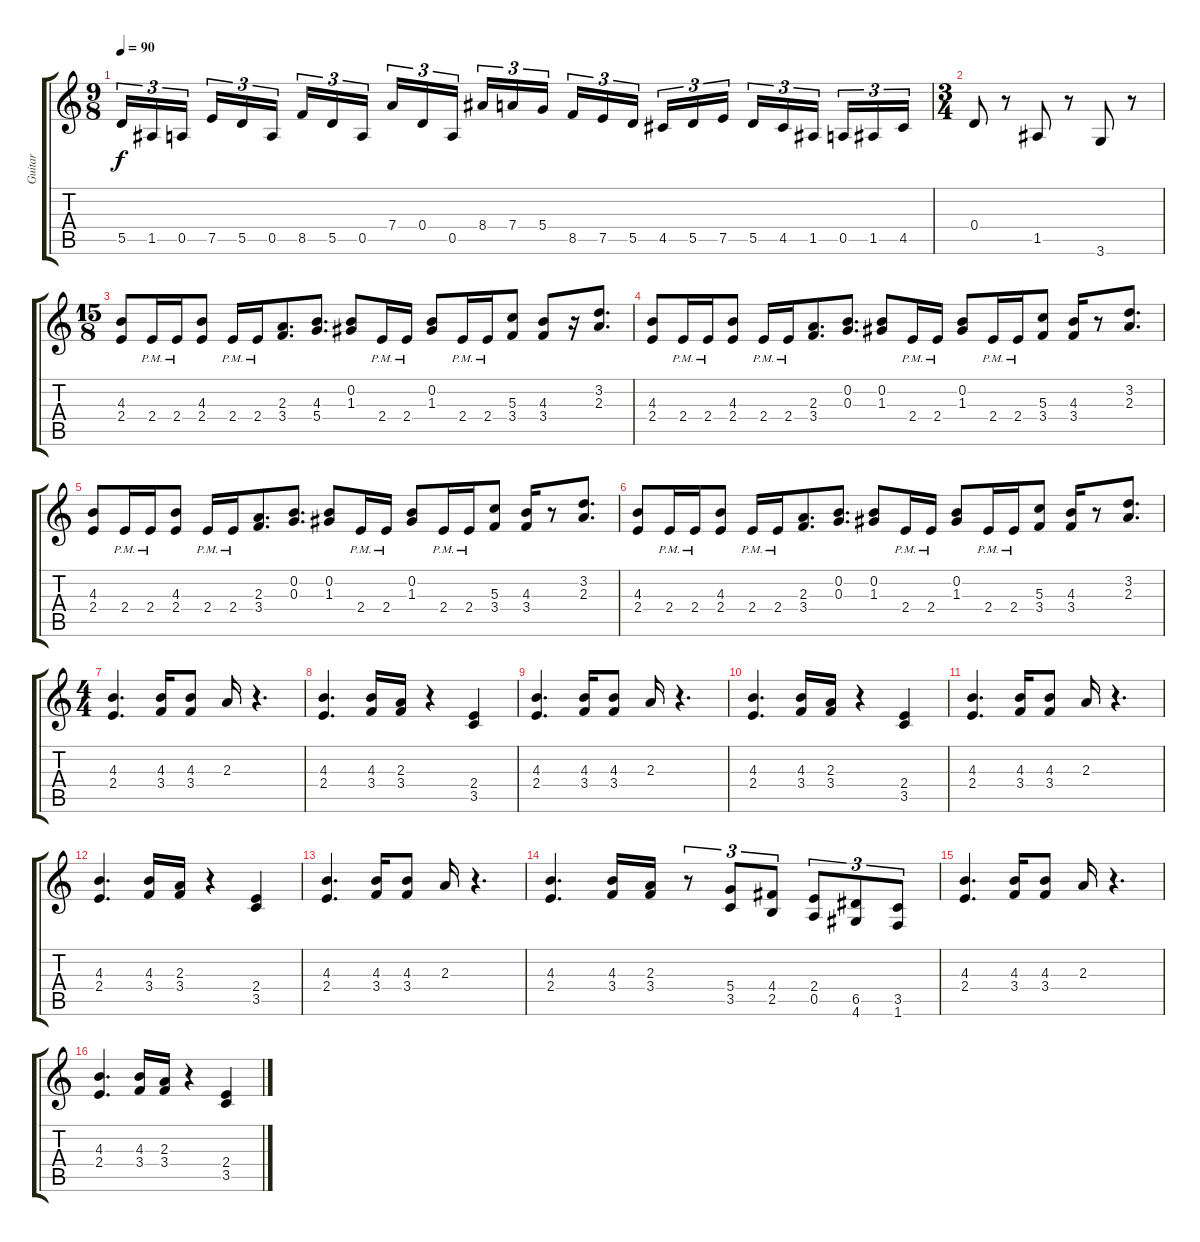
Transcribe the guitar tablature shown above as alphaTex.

\track ("Guitar" "Guitar") {instrument distortionguitar}
\staff {score tabs}
\tuning (E4 B3 G3 D3 A2 E2) {hide}
\ts (9 8)
\tempo 90
\clef g2
\ks c
5.5.16{tu (3 2) dy f} 1.5.16{tu (3 2)} 0.5.16{tu (3 2) beam splitsecondary} 7.5.16{tu (3 2)} 5.5.16{tu (3 2)} 0.5.16{tu (3 2) beam splitsecondary} 8.5.16{tu (3 2)} 5.5.16{tu (3 2)} 0.5.16{tu (3 2)} 7.4.16{tu (3 2)} 0.4.16{tu (3 2)} 0.5.16{tu (3 2) beam splitsecondary} 8.4.16{tu (3 2)} 7.4.16{tu (3 2)} 5.4.16{tu (3 2) beam splitsecondary} 8.5.16{tu (3 2)} 7.5.16{tu (3 2)} 5.5.16{tu (3 2)} 4.5.16{tu (3 2)} 5.5.16{tu (3 2)} 7.5.16{tu (3 2) beam splitsecondary} 5.5.16{tu (3 2)} 4.5.16{tu (3 2)} 1.5.16{tu (3 2) beam splitsecondary} 0.5.16{tu (3 2)} 1.5.16{tu (3 2)} 4.5.16{tu (3 2)} |
\ts (3 4)
0.4.8 r.8 1.5.8 r.8 3.6.8 r.8 |
\ts (15 8)
(4.3 2.4).8 2.4{pm}.16 2.4{pm}.16 (4.3 2.4).8 2.4{pm}.16 2.4{pm}.16 (2.3 3.4).8{d} (4.3 5.4).8{d} (0.2 1.3).8 2.4{pm}.16 2.4{pm}.16 (0.2 1.3).8 2.4{pm}.16 2.4{pm}.16 (5.3 3.4).8 (4.3 3.4).8 r.16 (3.2 2.3).8{d} |
(4.3 2.4).8 2.4{pm}.16 2.4{pm}.16 (4.3 2.4).8 2.4{pm}.16 2.4{pm}.16 (2.3 3.4).8{d} (0.2 0.3).8{d} (0.2 1.3).8 2.4{pm}.16 2.4{pm}.16 (0.2 1.3).8 2.4{pm}.16 2.4{pm}.16 (5.3 3.4).8 (4.3 3.4).16 r.8 (3.2 2.3).8{d} |
(4.3 2.4).8 2.4{pm}.16 2.4{pm}.16 (4.3 2.4).8 2.4{pm}.16 2.4{pm}.16 (2.3 3.4).8{d} (0.2 0.3).8{d} (0.2 1.3).8 2.4{pm}.16 2.4{pm}.16 (0.2 1.3).8 2.4{pm}.16 2.4{pm}.16 (5.3 3.4).8 (4.3 3.4).16 r.8 (3.2 2.3).8{d} |
(4.3 2.4).8 2.4{pm}.16 2.4{pm}.16 (4.3 2.4).8 2.4{pm}.16 2.4{pm}.16 (2.3 3.4).8{d} (0.2 0.3).8{d} (0.2 1.3).8 2.4{pm}.16 2.4{pm}.16 (0.2 1.3).8 2.4{pm}.16 2.4{pm}.16 (5.3 3.4).8 (4.3 3.4).16 r.8 (3.2 2.3).8{d} |
\ts (4 4)
(4.3 2.4).4{d} (4.3 3.4).16 (4.3 3.4).8 2.3.16 r.4{d} |
(4.3 2.4).4{d} (4.3 3.4).16 (2.3 3.4).16 r.4 (2.4 3.5).4 |
(4.3 2.4).4{d} (4.3 3.4).16 (4.3 3.4).8 2.3.16 r.4{d} |
(4.3 2.4).4{d} (4.3 3.4).16 (2.3 3.4).16 r.4 (2.4 3.5).4 |
(4.3 2.4).4{d} (4.3 3.4).16 (4.3 3.4).8 2.3.16 r.4{d} |
(4.3 2.4).4{d} (4.3 3.4).16 (2.3 3.4).16 r.4 (2.4 3.5).4 |
(4.3 2.4).4{d} (4.3 3.4).16 (4.3 3.4).8 2.3.16 r.4{d} |
(4.3 2.4).4{d} (4.3 3.4).16 (2.3 3.4).16 r.8{tu (3 2)} (5.4 3.5).8{tu (3 2)} (4.4 2.5).8{tu (3 2)} (2.4 0.5).8{tu (3 2)} (6.5 4.6).8{tu (3 2)} (3.5 1.6).8{tu (3 2)} |
(4.3 2.4).4{d} (4.3 3.4).16 (4.3 3.4).8 2.3.16 r.4{d} |
(4.3 2.4).4{d} (4.3 3.4).16 (2.3 3.4).16 r.4 (2.4 3.5).4
